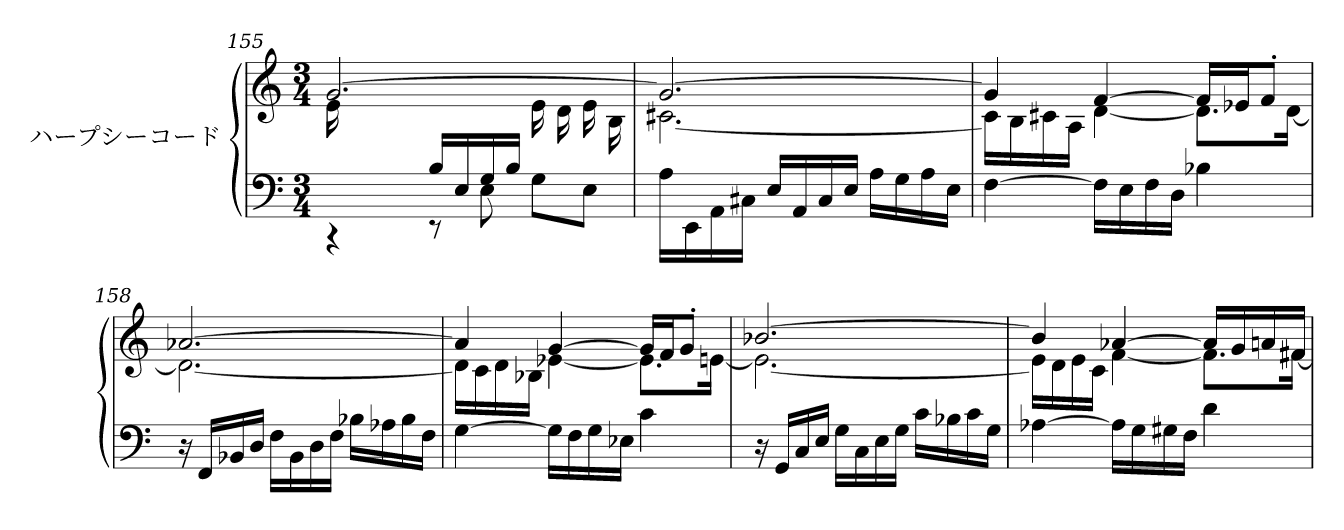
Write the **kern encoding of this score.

**kern	**kern
*part1	*part1
*staff2	*staff1
*I"ハープシーコード	*
*clefF4	*clefG2
*k[]	*k[]
*M3/4	*M3/4
=155	=155
*^	*^
16ryy	4r	[2.g/	16e\LL
16BB/	.	.	4..ryy
16E/	.	.	.
16G/JJ	.	.	.
16B/LL	8rEE	.	.
16E/	.	.	.
16G/	8E\	.	.
16B/JJ	.	.	.
4ryy	8G\L	.	16e\LL
.	.	.	16d\
.	8E\J	.	16e\
.	.	.	16B\JJ
*v	*v	*	*
=156	=156	=156
16A\LL	2.g/_	[2.c#X\
16EE\	.	.
16AA\	.	.
16C#X\JJ	.	.
16E/LL	.	.
16AA/	.	.
16C#/	.	.
16E/JJ	.	.
16A\LL	.	.
16G\	.	.
16A\	.	.
16E\JJ	.	.
!!LO:LB:g=z	!!
=157	=157	=157
[4F\	4g/]	16c#\LL]
.	.	16B\
.	.	16c#X\
.	.	16A\JJ
16F\LL]	[4f/	[4d\
16E\	.	.
16F\	.	.
16D\JJ	.	.
4B-X\	16f/LL]	8.d\L]
.	16e-X/J	.
.	8f'/J	.
.	.	[16d\Jk
=158	=158	=158
16r	[2.a-X/	2.d\_
16FF/LL	.	.
16BB-X/	.	.
16D/JJ	.	.
16F\LL	.	.
16BB-\	.	.
16D\	.	.
16F\JJ	.	.
16B-X\LL	.	.
16A-X\	.	.
16B-\	.	.
16F\JJ	.	.
=159	=159	=159
[4G\	4a-/]	16d\LL]
.	.	16c\
.	.	16d\
.	.	16B-X\JJ
16G\LL]	[4g/	[4e-X\
16F\	.	.
16G\	.	.
16E-X\JJ	.	.
4c\	16g/LL]	8.e-\L]
.	16f/J	.
.	8g'/J	.
.	.	[16en\Jk
!!LO:PB:g=z	!!
=160	=160	=160
16r	[2.b-X/	2.e\_
16GG/LL	.	.
16C/	.	.
16E/JJ	.	.
16G\LL	.	.
16C\	.	.
16E\	.	.
16G\JJ	.	.
16c\LL	.	.
16B-X\	.	.
16c\	.	.
16G\JJ	.	.
=161	=161	=161
[4A-X\	4b-/]	16e\LL]
.	.	16d\
.	.	16e\
.	.	16c\JJ
16A-\LL]	[4a-X/	[4f\
16G\	.	.
16G#X\	.	.
16F\JJ	.	.
4d\	16a-/LL]	8.f\L]
.	16g/	.
.	16an/	.
.	16f#X/JJ	[16f#\Jk
*	*v	*v
=	=
*-	*-
